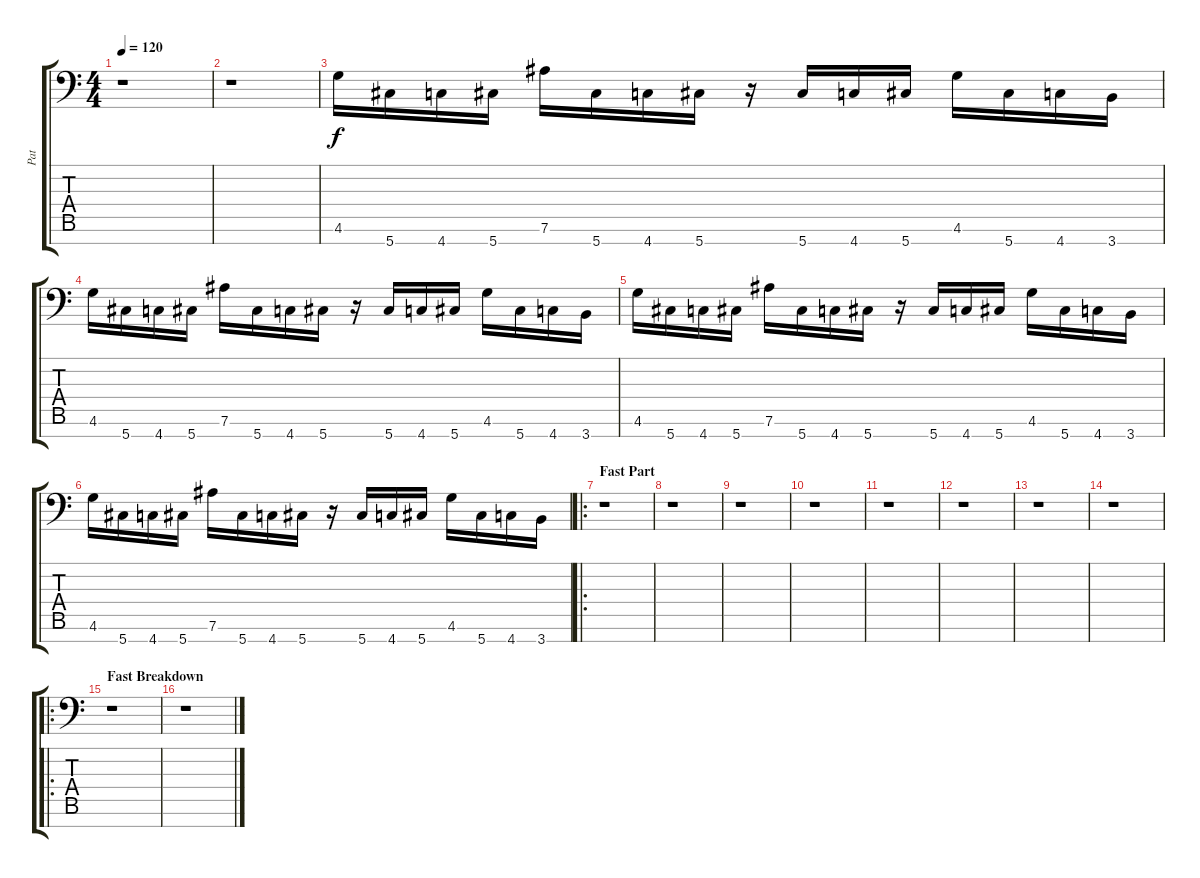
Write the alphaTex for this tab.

\track ("Pat" "Pat") {instrument distortionguitar}
\staff {score tabs}
\tuning (Eb4 Bb3 Gb3 Db3 Ab2 Eb2 Ab1) {hide}
\ts (4 4)
\tempo 120
\clef f4
\ks c
r.1{dy f} |
r.1 |
4.6.16 5.7.16 4.7.16 5.7.16 7.6.16 5.7.16 4.7.16 5.7.16 r.16 5.7.16 4.7.16 5.7.16 4.6.16 5.7.16 4.7.16 3.7.16 |
4.6.16 5.7.16 4.7.16 5.7.16 7.6.16 5.7.16 4.7.16 5.7.16 r.16 5.7.16 4.7.16 5.7.16 4.6.16 5.7.16 4.7.16 3.7.16 |
4.6.16 5.7.16 4.7.16 5.7.16 7.6.16 5.7.16 4.7.16 5.7.16 r.16 5.7.16 4.7.16 5.7.16 4.6.16 5.7.16 4.7.16 3.7.16 |
4.6.16 5.7.16 4.7.16 5.7.16 7.6.16 5.7.16 4.7.16 5.7.16 r.16 5.7.16 4.7.16 5.7.16 4.6.16 5.7.16 4.7.16 3.7.16 |
\ro
\section ("" "Fast Part")
r.1 |
r.1 |
r.1 |
r.1 |
r.1 |
r.1 |
r.1 |
r.1 |
\ro
\section ("" "Fast Breakdown")
r.1 |
r.1
